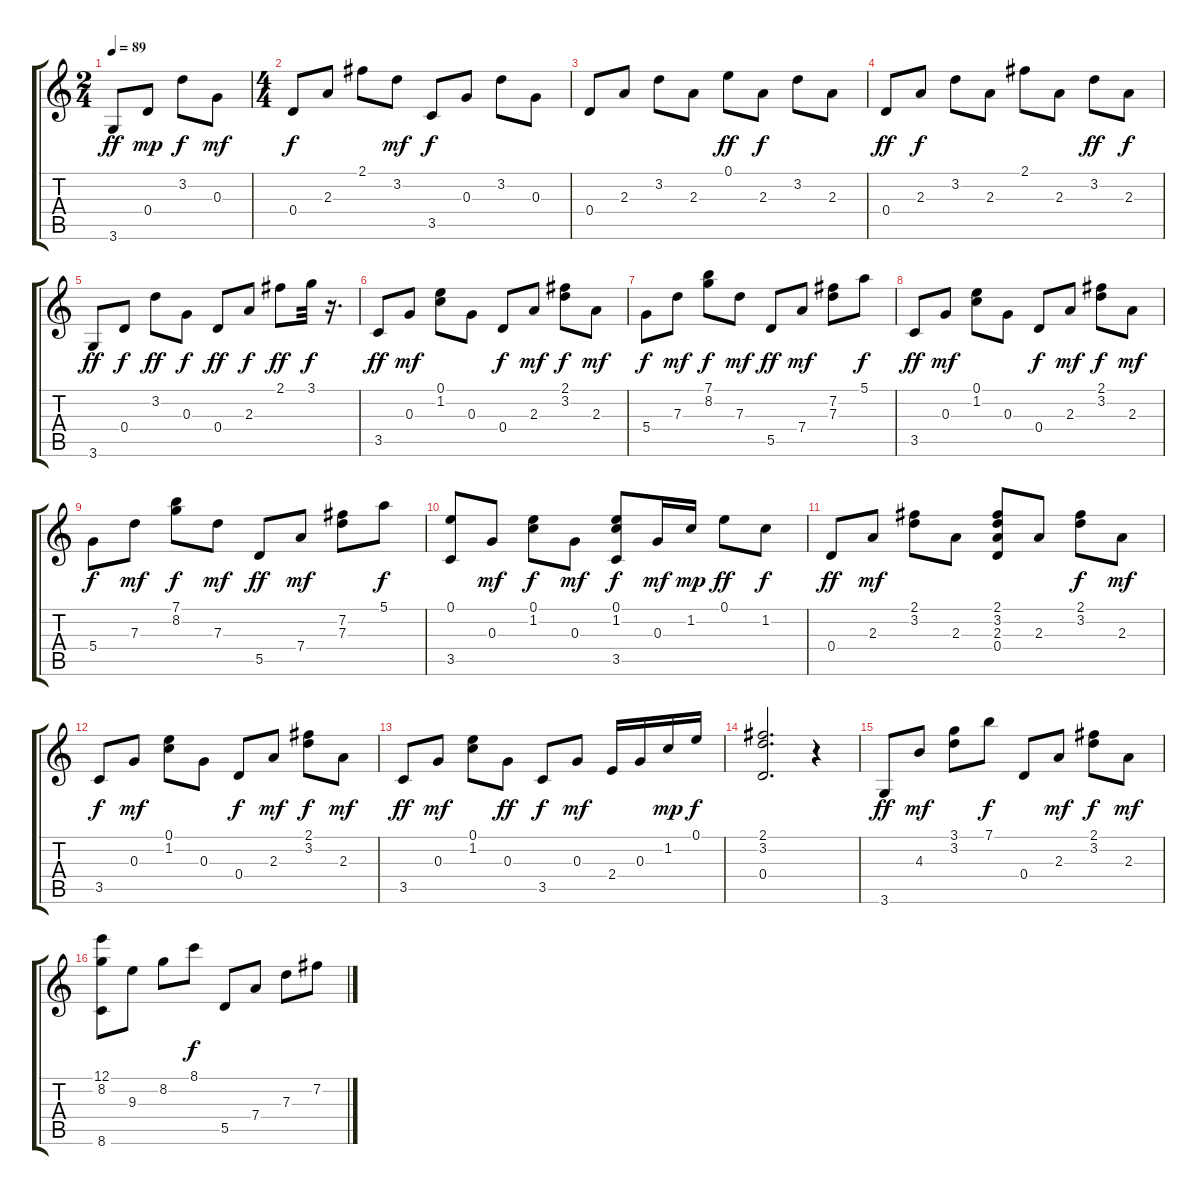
\track "" {instrument acousticguitarsteel}
\staff {score tabs}
\tuning (E4 B3 G3 D3 A2 E2) {hide}
\ts (2 4)
\tempo 89
\clef g2
\ks c
3.6.8{dy ff} 0.4.8{dy mp} 3.2.8{dy f} 0.3.8{dy mf} |
\ts (4 4)
0.4.8{dy f} 2.3.8 2.1.8 3.2.8{dy mf} 3.5.8{dy f} 0.3.8 3.2.8 0.3.8 |
0.4.8 2.3.8 3.2.8 2.3.8 0.1.8{dy ff} 2.3.8{dy f} 3.2.8 2.3.8 |
0.4.8{dy ff} 2.3.8{dy f} 3.2.8 2.3.8 2.1.8 2.3.8 3.2.8{dy ff} 2.3.8{dy f} |
3.6.8{dy ff} 0.4.8{dy f} 3.2.8{dy ff} 0.3.8{dy f} 0.4.8{dy ff} 2.3.8{dy f} 2.1.8{dy ff} 3.1.32{dy f} r.16{d} |
3.5.8{dy ff} 0.3.8{dy mf} (0.1 1.2).8 0.3.8 0.4.8{dy f} 2.3.8{dy mf} (2.1 3.2).8{dy f} 2.3.8{dy mf} |
5.4.8{dy f} 7.3.8{dy mf} (7.1 8.2).8{dy f} 7.3.8{dy mf} 5.5.8{dy ff} 7.4.8{dy mf} (7.2 7.3).8 5.1.8{dy f} |
3.5.8{dy ff} 0.3.8{dy mf} (0.1 1.2).8 0.3.8 0.4.8{dy f} 2.3.8{dy mf} (2.1 3.2).8{dy f} 2.3.8{dy mf} |
5.4.8{dy f} 7.3.8{dy mf} (7.1 8.2).8{dy f} 7.3.8{dy mf} 5.5.8{dy ff} 7.4.8{dy mf} (7.2 7.3).8 5.1.8{dy f} |
(0.1 3.5).8 0.3.8{dy mf} (0.1 1.2).8{dy f} 0.3.8{dy mf} (0.1 1.2 3.5).8{dy f} 0.3.16{dy mf} 1.2.16{dy mp} 0.1.8{dy ff} 1.2.8{dy f} |
0.4.8{dy ff} 2.3.8{dy mf} (2.1 3.2).8 2.3.8 (2.1 3.2 2.3 0.4).8 2.3.8 (2.1 3.2).8{dy f} 2.3.8{dy mf} |
3.5.8{dy f} 0.3.8{dy mf} (0.1 1.2).8 0.3.8 0.4.8{dy f} 2.3.8{dy mf} (2.1 3.2).8{dy f} 2.3.8{dy mf} |
3.5.8{dy ff} 0.3.8{dy mf} (0.1 1.2).8 0.3.8{dy ff} 3.5.8{dy f} 0.3.8{dy mf} 2.4.16 0.3.16 1.2.16{dy mp} 0.1.16{dy f} |
(2.1 3.2 0.4).2{d} r.4 |
3.6.8{dy ff} 4.3.8{dy mf} (3.1 3.2).8 7.1.8{dy f} 0.4.8 2.3.8{dy mf} (2.1 3.2).8{dy f} 2.3.8{dy mf} |
(12.1 8.2 8.6).8 9.3.8 8.2.8 8.1.8{dy f} 5.5.8 7.4.8 7.3.8 7.2.8
